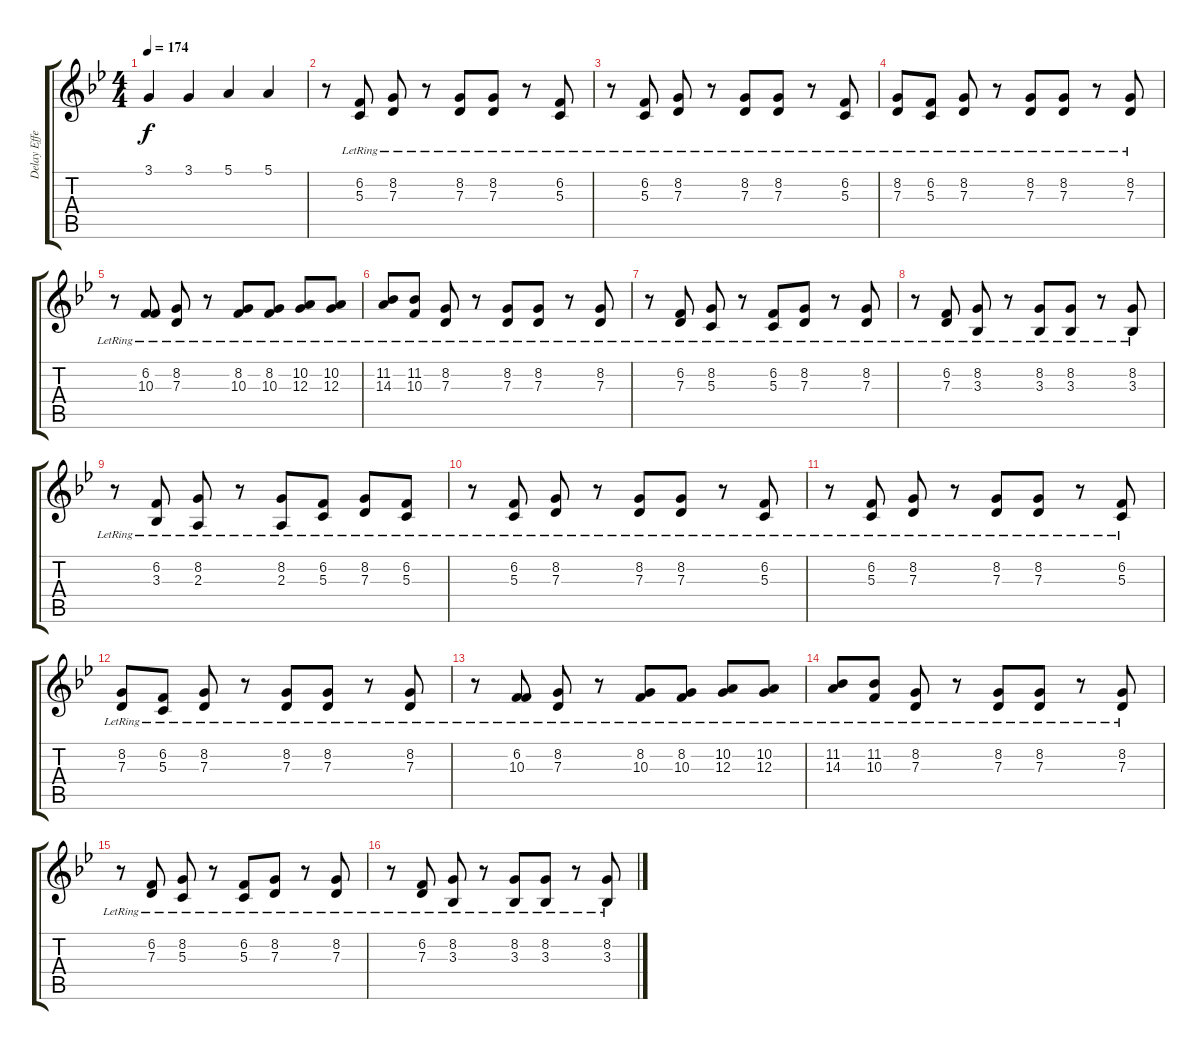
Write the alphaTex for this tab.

\track ("Delay Effect" "Delay Effe") {instrument pad5bowed}
\staff {score tabs}
\tuning (E4 B3 G3 D3 A2 E2) {hide}
\ts (4 4)
\tempo 174
\clef g2
\ks gminor
3.1.4{dy f} 3.1.4 5.1.4 5.1.4 |
r.8 (6.2{lr} 5.3{lr}).8 (8.2{lr} 7.3{lr}).8 r.8 (8.2{lr} 7.3{lr}).8 (8.2{lr} 7.3{lr}).8 r.8 (6.2{lr} 5.3{lr}).8 |
r.8 (6.2{lr} 5.3{lr}).8 (8.2{lr} 7.3{lr}).8 r.8 (8.2{lr} 7.3{lr}).8 (8.2{lr} 7.3{lr}).8 r.8 (6.2{lr} 5.3{lr}).8 |
(8.2{lr} 7.3{lr}).8 (6.2{lr} 5.3{lr}).8 (8.2{lr} 7.3{lr}).8 r.8 (8.2{lr} 7.3{lr}).8 (8.2{lr} 7.3{lr}).8 r.8 (8.2{lr} 7.3{lr}).8 |
r.8 (6.2{lr} 10.3{lr}).8 (8.2{lr} 7.3{lr}).8 r.8 (8.2{lr} 10.3{lr}).8 (8.2{lr} 10.3{lr}).8 (10.2{lr} 12.3{lr}).8 (10.2{lr} 12.3{lr}).8 |
(11.2{lr} 14.3{lr}).8 (11.2{lr} 10.3{lr}).8 (8.2{lr} 7.3{lr}).8 r.8 (8.2{lr} 7.3{lr}).8 (8.2{lr} 7.3{lr}).8 r.8 (8.2{lr} 7.3{lr}).8 |
r.8 (6.2{lr} 7.3{lr}).8 (8.2{lr} 5.3{lr}).8 r.8 (6.2{lr} 5.3{lr}).8 (8.2{lr} 7.3{lr}).8 r.8 (8.2{lr} 7.3{lr}).8 |
r.8 (6.2{lr} 7.3{lr}).8 (8.2{lr} 3.3{lr}).8 r.8 (8.2{lr} 3.3{lr}).8 (8.2{lr} 3.3{lr}).8 r.8 (8.2{lr} 3.3{lr}).8 |
r.8 (6.2{lr} 3.3{lr}).8 (8.2{lr} 2.3{lr}).8 r.8 (8.2{lr} 2.3{lr}).8 (6.2{lr} 5.3{lr}).8 (8.2{lr} 7.3{lr}).8 (6.2{lr} 5.3{lr}).8 |
r.8 (6.2{lr} 5.3{lr}).8 (8.2{lr} 7.3{lr}).8 r.8 (8.2{lr} 7.3{lr}).8 (8.2{lr} 7.3{lr}).8 r.8 (6.2{lr} 5.3{lr}).8 |
r.8 (6.2{lr} 5.3{lr}).8 (8.2{lr} 7.3{lr}).8 r.8 (8.2{lr} 7.3{lr}).8 (8.2{lr} 7.3{lr}).8 r.8 (6.2{lr} 5.3{lr}).8 |
(8.2{lr} 7.3{lr}).8 (6.2{lr} 5.3{lr}).8 (8.2{lr} 7.3{lr}).8 r.8 (8.2{lr} 7.3{lr}).8 (8.2{lr} 7.3{lr}).8 r.8 (8.2{lr} 7.3{lr}).8 |
r.8 (6.2{lr} 10.3{lr}).8 (8.2{lr} 7.3{lr}).8 r.8 (8.2{lr} 10.3{lr}).8 (8.2{lr} 10.3{lr}).8 (10.2{lr} 12.3{lr}).8 (10.2{lr} 12.3{lr}).8 |
(11.2{lr} 14.3{lr}).8 (11.2{lr} 10.3{lr}).8 (8.2{lr} 7.3{lr}).8 r.8 (8.2{lr} 7.3{lr}).8 (8.2{lr} 7.3{lr}).8 r.8 (8.2{lr} 7.3{lr}).8 |
r.8 (6.2{lr} 7.3{lr}).8 (8.2{lr} 5.3{lr}).8 r.8 (6.2{lr} 5.3{lr}).8 (8.2{lr} 7.3{lr}).8 r.8 (8.2{lr} 7.3{lr}).8 |
r.8 (6.2{lr} 7.3{lr}).8 (8.2{lr} 3.3{lr}).8 r.8 (8.2{lr} 3.3{lr}).8 (8.2{lr} 3.3{lr}).8 r.8 (8.2{lr} 3.3{lr}).8
